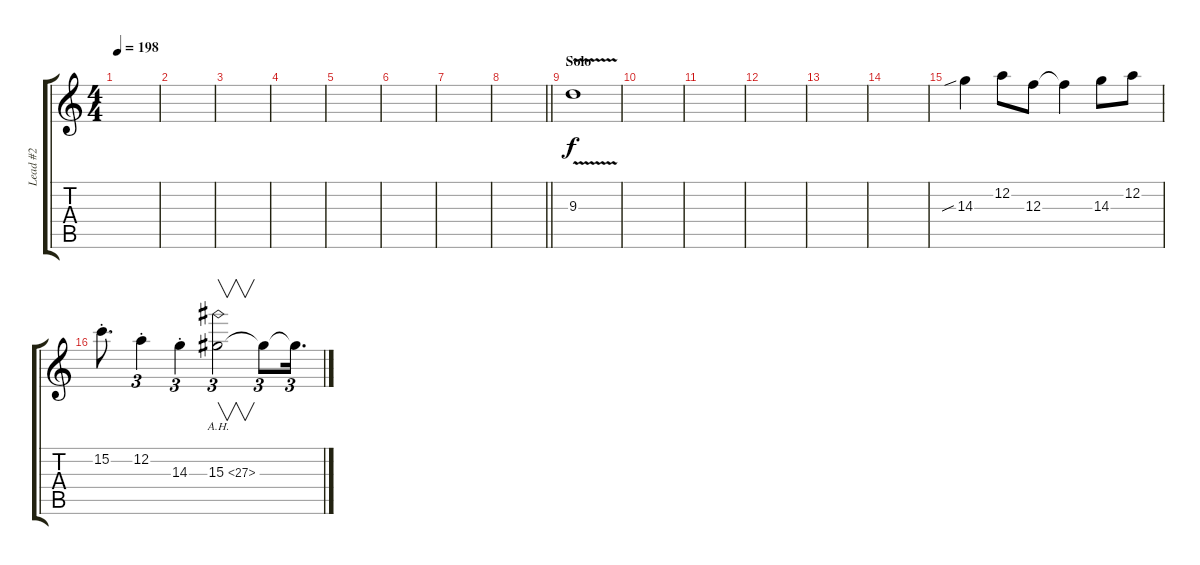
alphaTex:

\track ("Lead #2" "Lead #2") {instrument distortionguitar}
\staff {score tabs}
\tuning (D4 A3 F3 C3 G2 D2) {hide}
\ts (4 4)
\tempo 198
\clef g2
\ks c
|
|
|
|
|
|
|
\barLineRight lightlight
|
\section ("" "Solo")
9.3{v}.1{dy f} |
|
|
|
|
|
14.3{sib}.4 12.2.8 12.3.8 12.3{t}.4 14.3.8 12.2.8 |
15.2{st}.8{d} 12.2{st}.4{tu (3 2)} 14.3{st}.4{tu (3 2)} 15.3{ah 12}.2{v tu (3 2)} 15.3{t}.8{tu (3 2)} 15.3{t}.16{d tu (3 2)}
